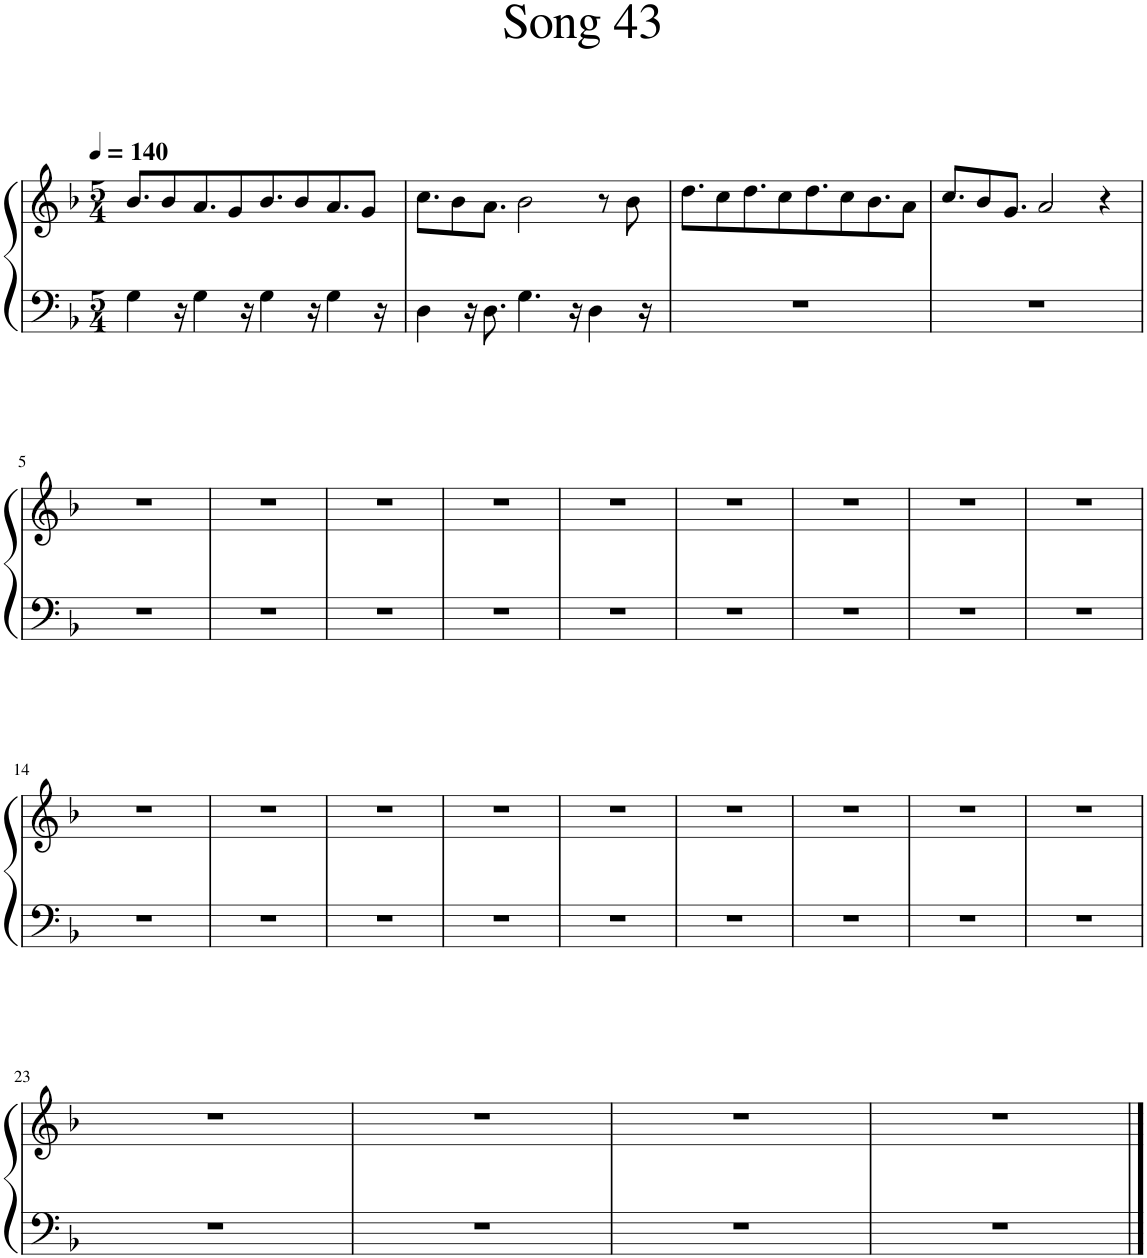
**kern	**kern
*part1	*part1
*staff2	*staff1
*I"Piano	*
*I'Pno.	*
*clefF4	*clefG2
*k[b-]	*k[b-]
*M5/4	*M5/4
*MM140	*MM140
=1	=1
4G\	8.b-/L
.	8b-/
16r	.
4G\	8.a/
.	8g/
16r	.
4G\	8.b-/
.	8b-/
16r	.
4G\	8.a/
.	8g/J
16r	.
=2	=2
4D\	8.cc\L
.	8b-\
16r	.
8.D\	8.a\J
4.G\	2b-\
16r	.
4D\	.
.	8r
.	8b-\
16r	.
=3	=3
4%5r	8.dd\L
.	8cc\
.	8.dd\
.	8cc\
.	8.dd\
.	8cc\
.	8.b-\
.	8a\J
=4	=4
4%5r	8.cc/L
.	8b-/
.	8.g/J
.	2a/
.	4r
!!LO:LB:g=z
=5	=5
4%5r	4%5r
=6	=6
4%5r	4%5r
=7	=7
4%5r	4%5r
=8	=8
4%5r	4%5r
=9	=9
4%5r	4%5r
=10	=10
4%5r	4%5r
=11	=11
4%5r	4%5r
=12	=12
4%5r	4%5r
=13	=13
4%5r	4%5r
!!LO:LB:g=z
=14	=14
4%5r	4%5r
=15	=15
4%5r	4%5r
=16	=16
4%5r	4%5r
=17	=17
4%5r	4%5r
=18	=18
4%5r	4%5r
=19	=19
4%5r	4%5r
=20	=20
4%5r	4%5r
=21	=21
4%5r	4%5r
=22	=22
4%5r	4%5r
!!LO:LB:g=z
=23	=23
4%5r	4%5r
=24	=24
4%5r	4%5r
=25	=25
4%5r	4%5r
=26	=26
4%5r	4%5r
==	==
*-	*-
